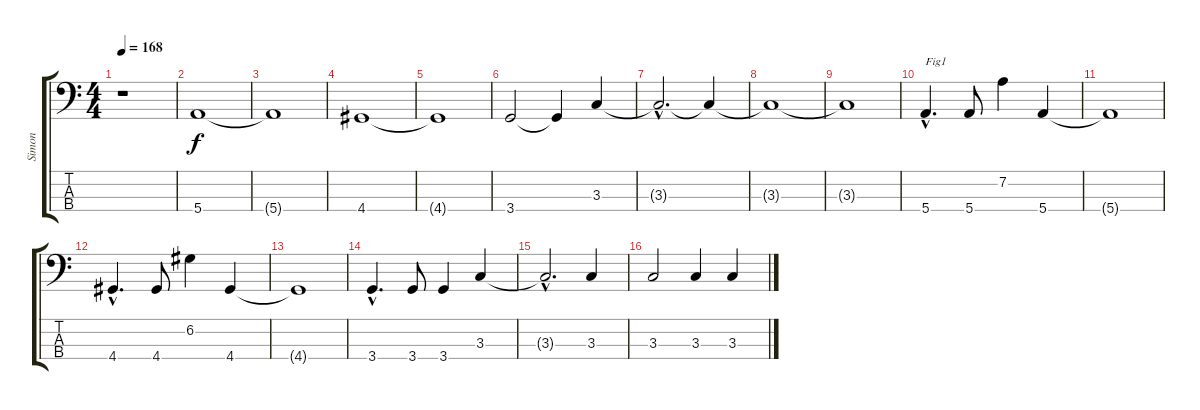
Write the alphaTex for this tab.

\track ("Simon" "Simon") {instrument acousticbass}
\staff {score tabs}
\tuning (G2 D2 A1 E1) {hide}
\ts (4 4)
\tempo 168
\clef f4
\ks c
r.1{dy f instrument acousticbass} |
5.4.1 |
5.4{t}.1 |
4.4.1 |
4.4{t}.1 |
3.4.2 3.4{t}.4 3.3.4 |
3.3{hac t}.2{d} 3.3{t}.4 |
3.3{t}.1 |
3.3{t}.1 |
5.4{hac}.4{d txt "Fig1"} 5.4.8 7.2.4 5.4.4 |
5.4{t}.1 |
4.4{hac}.4{d} 4.4.8 6.2.4 4.4.4 |
4.4{t}.1 |
3.4{hac}.4{d} 3.4.8 3.4.4 3.3.4 |
3.3{hac t}.2{d} 3.3.4 |
3.3.2 3.3.4 3.3.4
